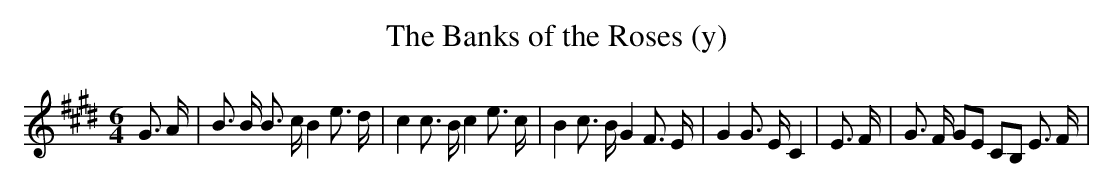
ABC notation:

X:1
T:The Banks of the Roses (y)
M:6/4
L:1/8
K:E
 G3/2 A/2| B3/2 B/2 B3/2 c/2 B2 e3/2 d/2| c2 c3/2 B/2 c2 e3/2 c/2|\
 B2 c3/2 B/2 G2 F3/2 E/2| G2 G3/2 E/2 C2| E3/2 F/2| G3/2 F/2 GE CB, E3/2 F/2|\

M:6/4
 G3/2- F/2 E3/2 G/2 B4 z2G-B|
M:4/4
 c3 B c2 G3/2 F/2| F E2 z2 z E3/2 F/2| G3/2 F/2 GE CB, E3/2 F/2|
M:6/4
 G3/2- F/2 E3/2 G/2 B4 z2G-B| c3 B c2 G3/2 F/2 F E2 z2| z||
